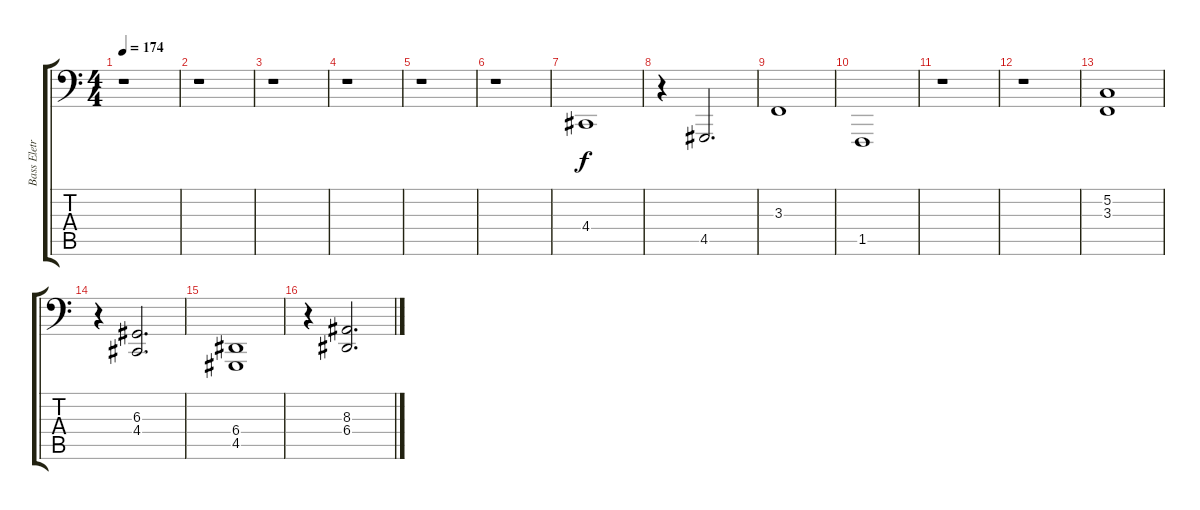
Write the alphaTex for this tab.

\track ("Bass Eletronic Effect" "Bass Eletr") {instrument synthbrass1}
\staff {score tabs}
\tuning (C3 G2 D2 A1 E1 B0) {hide}
\ts (4 4)
\tempo 174
\clef f4
\ks c
r.1{dy f} |
r.1 |
r.1 |
r.1 |
r.1 |
r.1 |
4.4.1 |
r.4 4.5.2{d} |
3.3.1 |
1.5.1 |
r.1 |
r.1 |
(5.2 3.3).1 |
r.4 (6.3 4.4).2{d} |
(6.4 4.5).1 |
r.4 (8.3 6.4).2{d}
